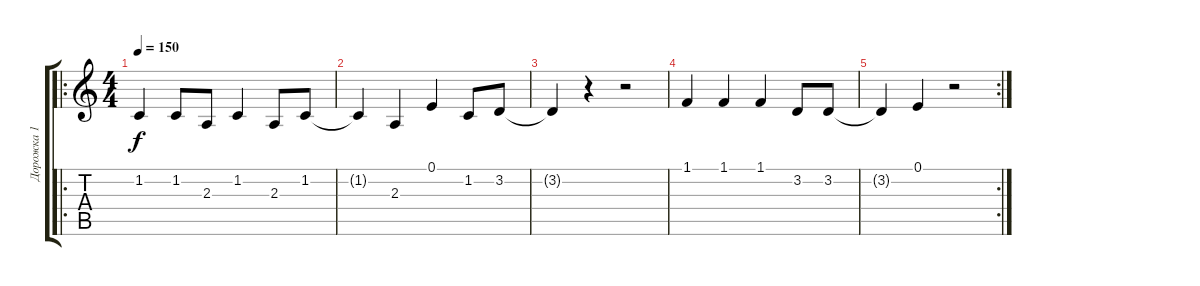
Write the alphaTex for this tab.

\track ("Дорожка 1" "Дорожка 1") {instrument clarinet}
\staff {score tabs}
\tuning (E4 B3 G3 D3 A2 E2) {hide}
\ro
\ts (4 4)
\tempo 150
\clef g2
\ks c
1.2.4{dy f} 1.2.8 2.3.8 1.2.4 2.3.8 1.2.8 |
1.2{t}.4 2.3.4 0.1.4 1.2.8 3.2.8 |
3.2{t}.4 r.4 r.2 |
1.1.4 1.1.4 1.1.4 3.2.8 3.2.8 |
\rc 2
3.2{t}.4 0.1.4 r.2
